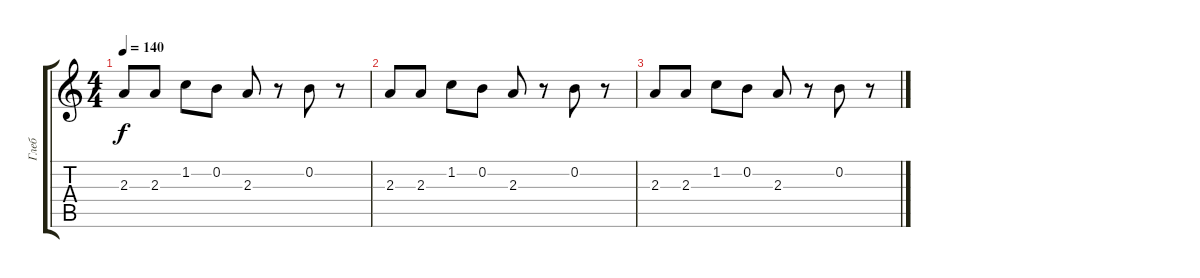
\track ("Глеб" "Глеб") {instrument overdrivenguitar}
\staff {score tabs}
\tuning (E4 B3 G3 D3 A2 E2) {hide}
\ts (4 4)
\tempo 140
\clef g2
\ks c
2.3.8{dy f} 2.3.8 1.2.8 0.2.8 2.3.8 r.8 0.2.8 r.8 |
2.3.8 2.3.8 1.2.8 0.2.8 2.3.8 r.8 0.2.8 r.8 |
2.3.8 2.3.8 1.2.8 0.2.8 2.3.8 r.8 0.2.8 r.8
